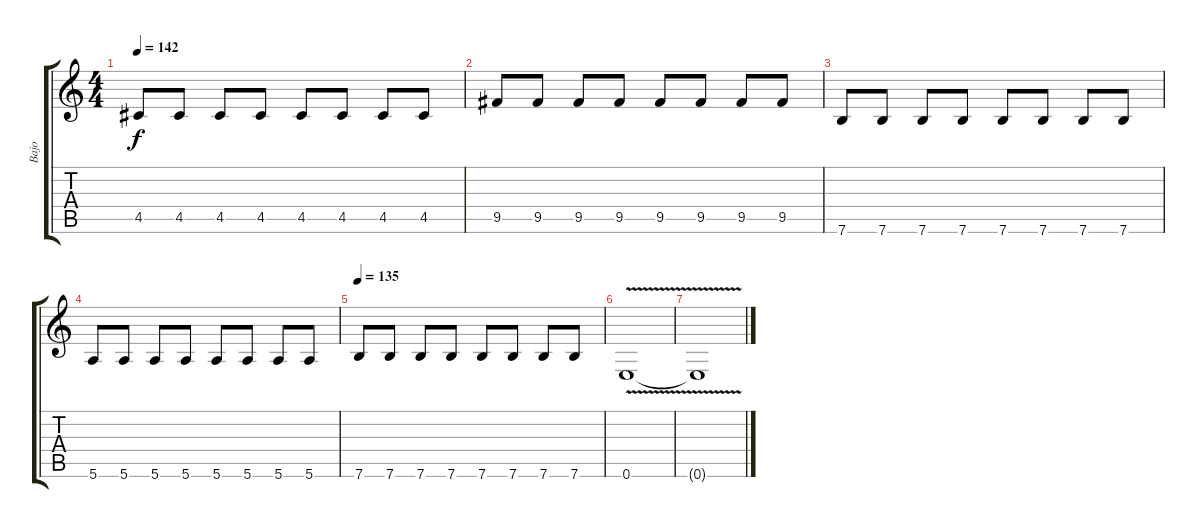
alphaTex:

\track ("Bajo" "Bajo") {instrument electricbasspick}
\staff {score tabs}
\tuning (E4 B3 G3 D3 A2 E2) {hide}
\ts (4 4)
\tempo 142
\clef g2
\ks c
4.5.8{dy f} 4.5.8 4.5.8 4.5.8 4.5.8 4.5.8 4.5.8 4.5.8 |
9.5.8 9.5.8 9.5.8 9.5.8 9.5.8 9.5.8 9.5.8 9.5.8 |
7.6.8 7.6.8 7.6.8 7.6.8 7.6.8 7.6.8 7.6.8 7.6.8 |
5.6.8 5.6.8 5.6.8 5.6.8 5.6.8 5.6.8 5.6.8 5.6.8 |
\tempo 135
7.6.8 7.6.8 7.6.8 7.6.8 7.6.8 7.6.8 7.6.8 7.6.8 |
0.6{v}.1{volume 0} |
0.6{t}.1
